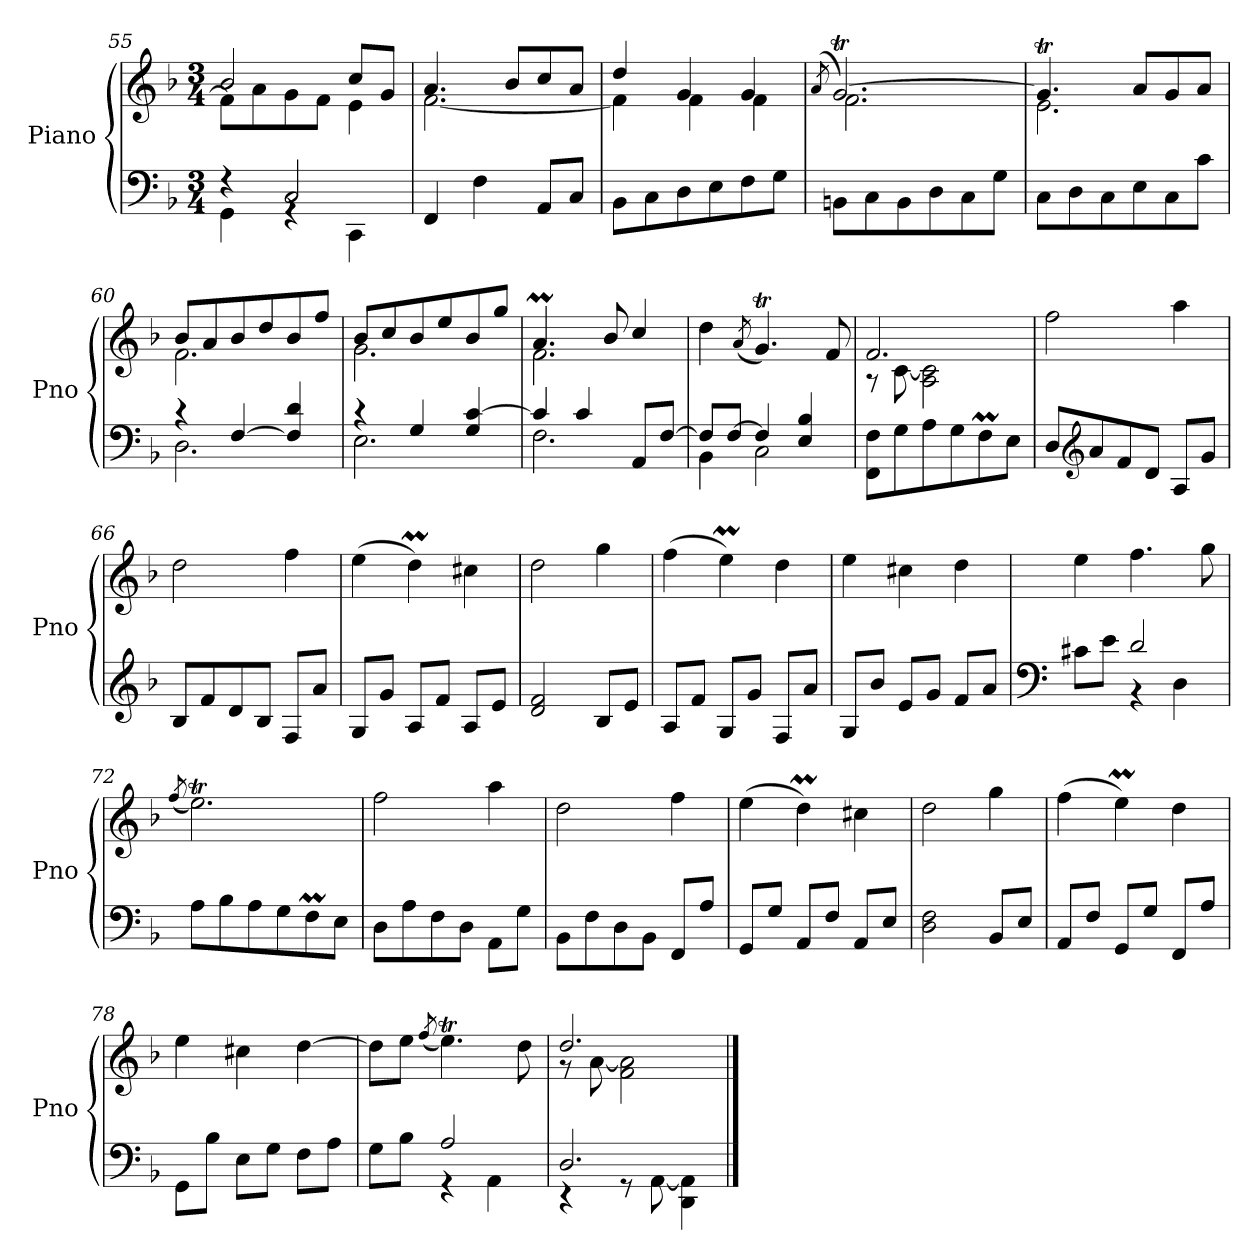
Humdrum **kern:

**kern	**kern
*part1	*part1
*staff2	*staff1
*I"Piano	*
*I'Pno	*
*clefF4	*clefG2
*k[b-]	*k[b-]
*M3/4	*M3/4
=55	=55
*^	*^
4r	4GG\	2b-/	8f\L]
.	.	.	8a<\
2C/	4rGG	.	8g<\
.	.	.	8f<\J
.	4CC\	8cc/L	4e\
.	.	8g/J	.
*v	*v	*	*
=56	=56	=56
4FF/	4.a/	[2.f\
4F\	.	.
.	8b-/L	.
8AA/L	8cc/	.
8C/J	8a/J	.
=57	=57	=57
8BB-\L	4dd/	4f\]
8C\	.	.
8D\	4g/	4f\
8E\	.	.
8F\	4g/	4f\
8G\J	.	.
=58	=58	=58
.	(<8qa/	.
8BBn\L	[2.gT/)	2.f\
8C\	.	.
8BB\	.	.
8D\	.	.
8C\	.	.
8G\J	.	.
=59	=59	=59
8C\L	4.gT/]	2.e\
8D\	.	.
8C\	.	.
8E\	8a/L	.
8C\	8g/	.
8c\J	8a/J	.
!!LO:LB:g=z	!!
=60	=60	=60
*^	*	*
4r	2.D\	8b-/L	2.f\
.	.	8a/	.
[4F/	.	8b-/	.
.	.	8dd/	.
4F/] 4d/	.	8b-/	.
.	.	8ff/J	.
=61	=61	=61	=61
4r	2.E\	8b-/L	2.g\
.	.	8cc/	.
4G/	.	8b-/	.
.	.	8ee/	.
4G/ [4c/	.	8b-/	.
.	.	8gg/J	.
=62	=62	=62	=62
4c/]	2.F\	4.am/	2.f\
4c/	.	.	.
.	.	8b-/	.
8AA/L	.	4cc/	.
[8F/J	.	.	.
*	*	*v	*v
=63	=63	=63
8F/L]	4BB-\	4dd\
[8F/J	.	.
.	.	(<8qa/
4F/]	2C\	4.gT/)
4E/ 4B-/	.	.
.	.	8f/
*v	*v	*
=64	=64
*	*^
8FF\ 8F\L	2.f/	8r
8G\	.	[8c\
8A\	.	2A\ 2c\]
8G\	.	.
8FM\	.	.
8E\J	.	.
*	*v	*v
=65	=65
8D/L	2ff\
*clefG2	*
8a/	.
8f/	.
8d/J	.
8A/L	4aa\
8g/J	.
=66	=66
8B-/L	2dd\
8f/	.
8d/	.
8B-/J	.
8F/L	4ff\
8a/J	.
!!LO:LB:g=z
=67	=67
8G/L	(>4ee\
8g/J	.
8A/L	4ddM\)
8f/J	.
8A/L	4cc#X\
8e/J	.
=68	=68
2d/ 2f/	2dd\
8B-/L	4gg\
8e/J	.
=69	=69
8A/L	(>4ff\
8f/J	.
8G/L	4eem\)
8g/J	.
8F/L	4dd\
8a/J	.
=70	=70
8G/L	4ee\
8b-/J	.
8e/L	4cc#X\
8g/J	.
8f/L	4dd\
8a/J	.
=71	=71
*clefF4	*
*^	*
8c#X\L	4ryy	4ee\
8e\J	.	.
2d/	4r	4.ff\
.	4D\	.
.	.	8gg\
*v	*v	*
=72	=72
.	(<8qff/
8A\L	2.eet\)
8B-\	.
8A\	.
8G\	.
8FM\	.
8E\J	.
=73	=73
8D\L	2ff\
8A\	.
8F\	.
8D\J	.
8AA\L	4aa\
8G\J	.
!!LO:LB:g=z
=74	=74
8BB-\L	2dd\
8F\	.
8D\	.
8BB-\J	.
8FF/L	4ff\
8A/J	.
=75	=75
8GG/L	(>4ee\
8G/J	.
8AA/L	4ddM\)
8F/J	.
8AA/L	4cc#X\
8E/J	.
=76	=76
2D\ 2F\	2dd\
8BB-/L	4gg\
8E/J	.
=77	=77
8AA/L	(>4ff\
8F/J	.
8GG/L	4eem\)
8G/J	.
8FF/L	4dd\
8A/J	.
=78	=78
8GG\L	4ee\
8B-\J	.
8E\L	4cc#X\
8G\J	.
8F\L	[4dd\
8A\J	.
=79	=79
*^	*
8G\L	4rGGyy	8dd\L]
8B-\J	.	8ee\J
.	.	(<8qff/
2A/	4r	4.eet\)
.	4AA\	.
.	.	8dd\
=80	=80	=80
*	*	*^
2.D/	4r	2.dd/	8r
.	.	.	[8a\
.	8r	.	2f\ 2a\]
.	[8AA\	.	.
.	4DD\ 4AA\]	.	.
*v	*v	*	*
*	*v	*v
==	==
*-	*-
